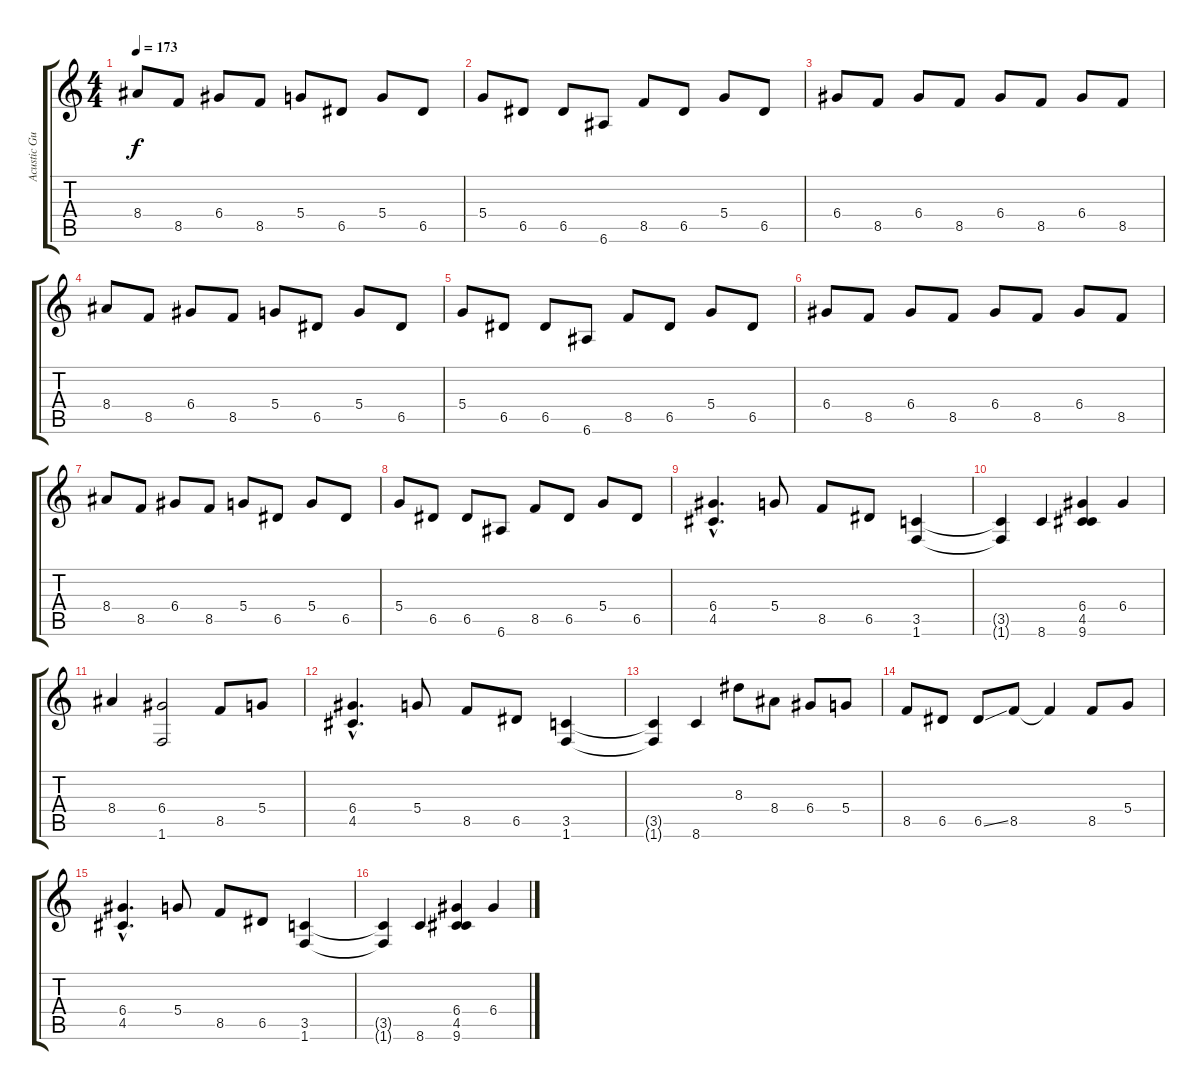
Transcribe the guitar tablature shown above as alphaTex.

\track ("Acustic Guitar 1" "Acustic Gu") {instrument acousticguitarsteel}
\staff {score tabs}
\tuning (E4 B3 G3 D3 A2 E2) {hide}
\ts (4 4)
\tempo 173
\clef g2
\ks c
8.4.8{dy f} 8.5.8 6.4.8 8.5.8 5.4.8 6.5.8 5.4.8 6.5.8 |
5.4.8 6.5.8 6.5.8 6.6.8 8.5.8 6.5.8 5.4.8 6.5.8 |
6.4.8 8.5.8 6.4.8 8.5.8 6.4.8 8.5.8 6.4.8 8.5.8 |
8.4.8 8.5.8 6.4.8 8.5.8 5.4.8 6.5.8 5.4.8 6.5.8 |
5.4.8 6.5.8 6.5.8 6.6.8 8.5.8 6.5.8 5.4.8 6.5.8 |
6.4.8 8.5.8 6.4.8 8.5.8 6.4.8 8.5.8 6.4.8 8.5.8 |
8.4.8 8.5.8 6.4.8 8.5.8 5.4.8 6.5.8 5.4.8 6.5.8 |
5.4.8 6.5.8 6.5.8 6.6.8 8.5.8 6.5.8 5.4.8 6.5.8 |
(6.4{hac} 4.5{hac}).4{d} 5.4.8 8.5.8 6.5.8 (3.5 1.6).4 |
(3.5{t} 1.6{t}).4 8.6.4 (6.4 4.5 9.6).4 6.4.4 |
8.4.4 (6.4 1.6).2 8.5.8 5.4.8 |
(6.4{hac} 4.5{hac}).4{d} 5.4.8 8.5.8 6.5.8 (3.5 1.6).4 |
(3.5{t} 1.6{t}).4 8.6.4 8.3.8 8.4.8 6.4.8 5.4.8 |
8.5.8 6.5.8 6.5{ss}.8 8.5.8 8.5{t}.4 8.5.8 5.4.8 |
(6.4{hac} 4.5{hac}).4{d} 5.4.8 8.5.8 6.5.8 (3.5 1.6).4 |
(3.5{t} 1.6{t}).4 8.6.4 (6.4 4.5 9.6).4 6.4.4
